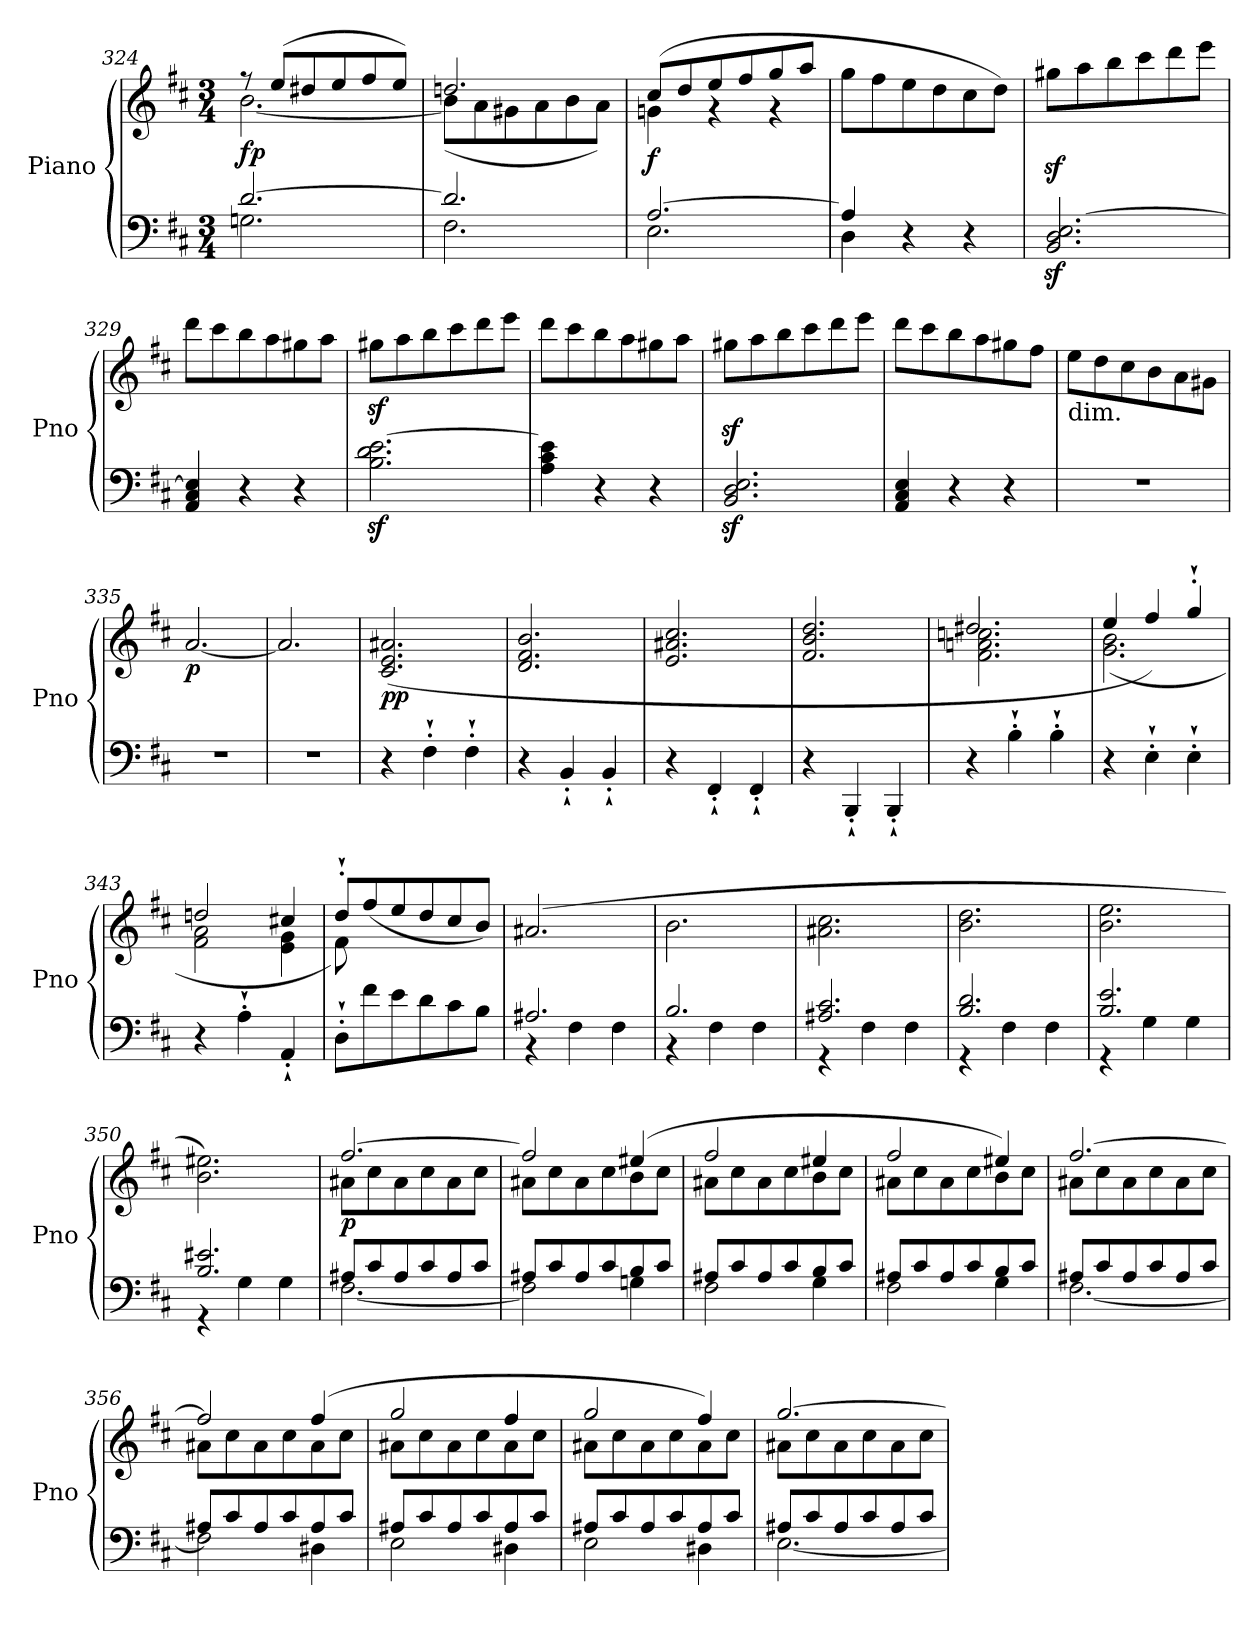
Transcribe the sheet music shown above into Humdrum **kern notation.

**kern	**kern	**dynam
*part1	*part1	*part1
*staff2	*staff1	*staff1/2
*I"Piano	*	*
*I'Pno	*	*
*clefF4	*clefG2	*
*k[f#c#]	*k[f#c#]	*
*D:	*D:	*
*M3/4	*M3/4	*
=324	=324	=324
*^	*^	*
!	!	!	!	!LO:DY:b
[2.d/	2.Gn\	8rff	[2.b\	fp
.	.	(>8ee/L	.	.
.	.	8dd#X/	.	.
.	.	8ee/	.	.
.	.	8ff#/	.	.
.	.	8ee/J)	.	.
!!LO:LB:g=z	!!
=325	=325	=325	=325	=325
2.d/]	2.F#\	2.ddn/	(<8b\L]	.
.	.	.	8a\	.
.	.	.	8g#X\	.
.	.	.	8a\	.
.	.	.	8b\	.
.	.	.	8a\J)	.
=326	=326	=326	=326	=326
!	!	!	!	!LO:DY:b
[2.A/	2.E\	(>8cc#/L	4gn\	f
.	.	8dd/	.	.
.	.	8ee/	4rg	.
.	.	8ff#/	.	.
.	.	8gg/	4rg	.
.	.	8aa/J	.	.
*	*	*v	*v	*
=327	=327	=327	=327
4A/]	4D\	8gg\L	.
.	.	8ff#\	.
4r	2ryy	8ee\	.
.	.	8dd\	.
4r	.	8cc#\	.
.	.	8dd\J)	.
*v	*v	*	*
=328	=328	=328
2.BB/z< 2.D/z< [2.E/z<	8gg#Xz<\L	.
.	8aa\	.
.	8bb\	.
.	8ccc#\	.
.	8ddd\	.
.	8eee\J	.
=329	=329	=329
4AA/ 4C#/ 4E/]	8ddd\L	.
.	8ccc#\	.
4r	8bb\	.
.	8aa\	.
4r	8gg#X\	.
.	8aa\J	.
=330	=330	=330
2.B\z< 2.d\z< [2.e\z<	8gg#Xz<\L	.
.	8aa\	.
.	8bb\	.
.	8ccc#\	.
.	8ddd\	.
.	8eee\J	.
!!LO:LB:g=z
=331	=331	=331
4A\ 4c#\ 4e\]	8ddd\L	.
.	8ccc#\	.
4r	8bb\	.
.	8aa\	.
4r	8gg#X\	.
.	8aa\J	.
=332	=332	=332
2.BB/z< 2.D/z< 2.E/z<	8gg#Xz<\L	.
.	8aa\	.
.	8bb\	.
.	8ccc#\	.
.	8ddd\	.
.	8eee\J	.
=333	=333	=333
4AA/ 4C#/ 4E/	8ddd\L	.
.	8ccc#\	.
4r	8bb\	.
.	8aa\	.
4r	8gg#X\	.
.	8ff#\J	.
=334	=334	=334
!	!LO:TX:b:t=dim.	!
2.r	8ee\L	.
.	8dd\	.
.	8cc#\	.
.	8b\	.
.	8a\	.
.	8g#X\J	.
=335	=335	=335
!	!	!LO:DY:b
2.r	[2.a/	p
=336	=336	=336
2.r	2.a/]	.
=337	=337	=337
!	!	!LO:DY:b
4r	(>2.c#/ 2.e/ 2.a#X/	pp
4F#'`\	.	.
4F#'`\	.	.
=338	=338	=338
4r	2.d/ 2.f#/ 2.b/	.
4BB'`/	.	.
4BB'`/	.	.
!!LO:PB:g=z
=339	=339	=339
4r	2.e/ 2.a#X/ 2.cc#/	.
4FF#'`/	.	.
4FF#'`/	.	.
=340	=340	=340
4r	2.f#/ 2.b/ 2.dd/	.
4BBB'`/	.	.
4BBB'`/	.	.
=341	=341	=341
*	*^	*
4r	2.dd#X/	2.f#\ 2.an\ 2.ccn\	.
4B'`\	.	.	.
4B'`\	.	.	.
=342	=342	=342	=342
4r	4ee/	(<2.g\ 2.b\	.
4E'`\	4ff#/)	.	.
4E'`\	4gg'`/	.	.
=343	=343	=343	=343
4r	2ddn/	2f#\ 2a\	.
4A'`\	.	.	.
4AA'`/	4cc#X/	4e\ 4g\	.
=344	=344	=344	=344
8D'`\L	8dd'`/L	8f#\)	.
8f#\	(>8ff#/	2ryy	.
8e\	8ee/	.	.
8d\	8dd/	.	.
8c#\	8cc#/	.	.
8B\J	8b/J)	8ryy	.
=345	=345	=345	=345
*^	*	*	*
!	!	!LO:TX:b:t=cresc.	!	!
*	*	*v	*v	*
2.A#X/	4r	(>2.a#X/	.
.	4F#\	.	.
.	4F#\	.	.
=346	=346	=346	=346
2.B/	4r	2.b\	.
.	4F#\	.	.
.	4F#\	.	.
=347	=347	=347	=347
2.A#X/ 2.c#/	4r	2.a#X\ 2.cc#\	.
.	4F#\	.	.
.	4F#\	.	.
=348	=348	=348	=348
2.B/ 2.d/	4r	2.b\ 2.dd\	.
.	4F#\	.	.
.	4F#\	.	.
!!LO:LB:g=z
=349	=349	=349	=349
2.B/ 2.e/	4r	2.b\ 2.ee\	.
.	4G\	.	.
.	4G\	.	.
=350	=350	=350	=350
2.B/ 2.e#X/	4r	2.b\ 2.ee#X\)	.
.	4G\	.	.
.	4G\	.	.
=351	=351	=351	=351
*	*	*^	*
!	!	!	!	!LO:DY:b
8A#X/L	[2.F#\	[2.ff#/	8a#X\L	p
8c#/	.	.	8cc#\	.
8A#/	.	.	8a#\	.
8c#/	.	.	8cc#\	.
8A#/	.	.	8a#\	.
8c#/J	.	.	8cc#\J	.
=352	=352	=352	=352	=352
8A#X/L	2F#\]	2ff#/]	8a#X\L	.
8c#/	.	.	8cc#\	.
8A#/	.	.	8a#\	.
8c#/	.	.	8cc#\	.
8B/	4Gn\	(>4ee#X/	8b\	.
8c#/J	.	.	8cc#\J	.
=353	=353	=353	=353	=353
8A#X/L	2F#\	2ff#/	8a#X\L	.
8c#/	.	.	8cc#\	.
8A#/	.	.	8a#\	.
8c#/	.	.	8cc#\	.
8B/	4G\	4ee#X/	8b\	.
8c#/J	.	.	8cc#\J	.
=354	=354	=354	=354	=354
8A#X/L	2F#\	2ff#/	8a#X\L	.
8c#/	.	.	8cc#\	.
8A#/	.	.	8a#\	.
8c#/	.	.	8cc#\	.
8B/	4G\	4ee#X/)	8b\	.
8c#/J	.	.	8cc#\J	.
!!LO:LB:g=z	!!
=355	=355	=355	=355	=355
8A#X/L	[2.F#\	[2.ff#/	8a#X\L	.
8c#/	.	.	8cc#\	.
8A#/	.	.	8a#\	.
8c#/	.	.	8cc#\	.
8A#/	.	.	8a#\	.
8c#/J	.	.	8cc#\J	.
=356	=356	=356	=356	=356
8A#X/L	2F#\]	2ff#/]	8a#X\L	.
8c#/	.	.	8cc#\	.
8A#/	.	.	8a#\	.
8c#/	.	.	8cc#\	.
8A#/	4D#X\	(>4ff#/	8a#\	.
8c#/J	.	.	8cc#\J	.
=357	=357	=357	=357	=357
8A#X/L	2E\	2gg/	8a#X\L	.
8c#/	.	.	8cc#\	.
8A#/	.	.	8a#\	.
8c#/	.	.	8cc#\	.
8A#/	4D#X\	4ff#/	8a#\	.
8c#/J	.	.	8cc#\J	.
=358	=358	=358	=358	=358
8A#X/L	2E\	2gg/	8a#X\L	.
8c#/	.	.	8cc#\	.
8A#/	.	.	8a#\	.
8c#/	.	.	8cc#\	.
8A#/	4D#X\	4ff#/)	8a#\	.
8c#/J	.	.	8cc#\J	.
=359	=359	=359	=359	=359
8A#X/L	[2.E\	[2.gg/	8a#X\L	.
8c#/	.	.	8cc#\	.
8A#/	.	.	8a#\	.
8c#/	.	.	8cc#\	.
8A#/	.	.	8a#\	.
8c#/J	.	.	8cc#\J	.
*v	*v	*	*	*
*	*v	*v	*
=	=	=
*-	*-	*-
